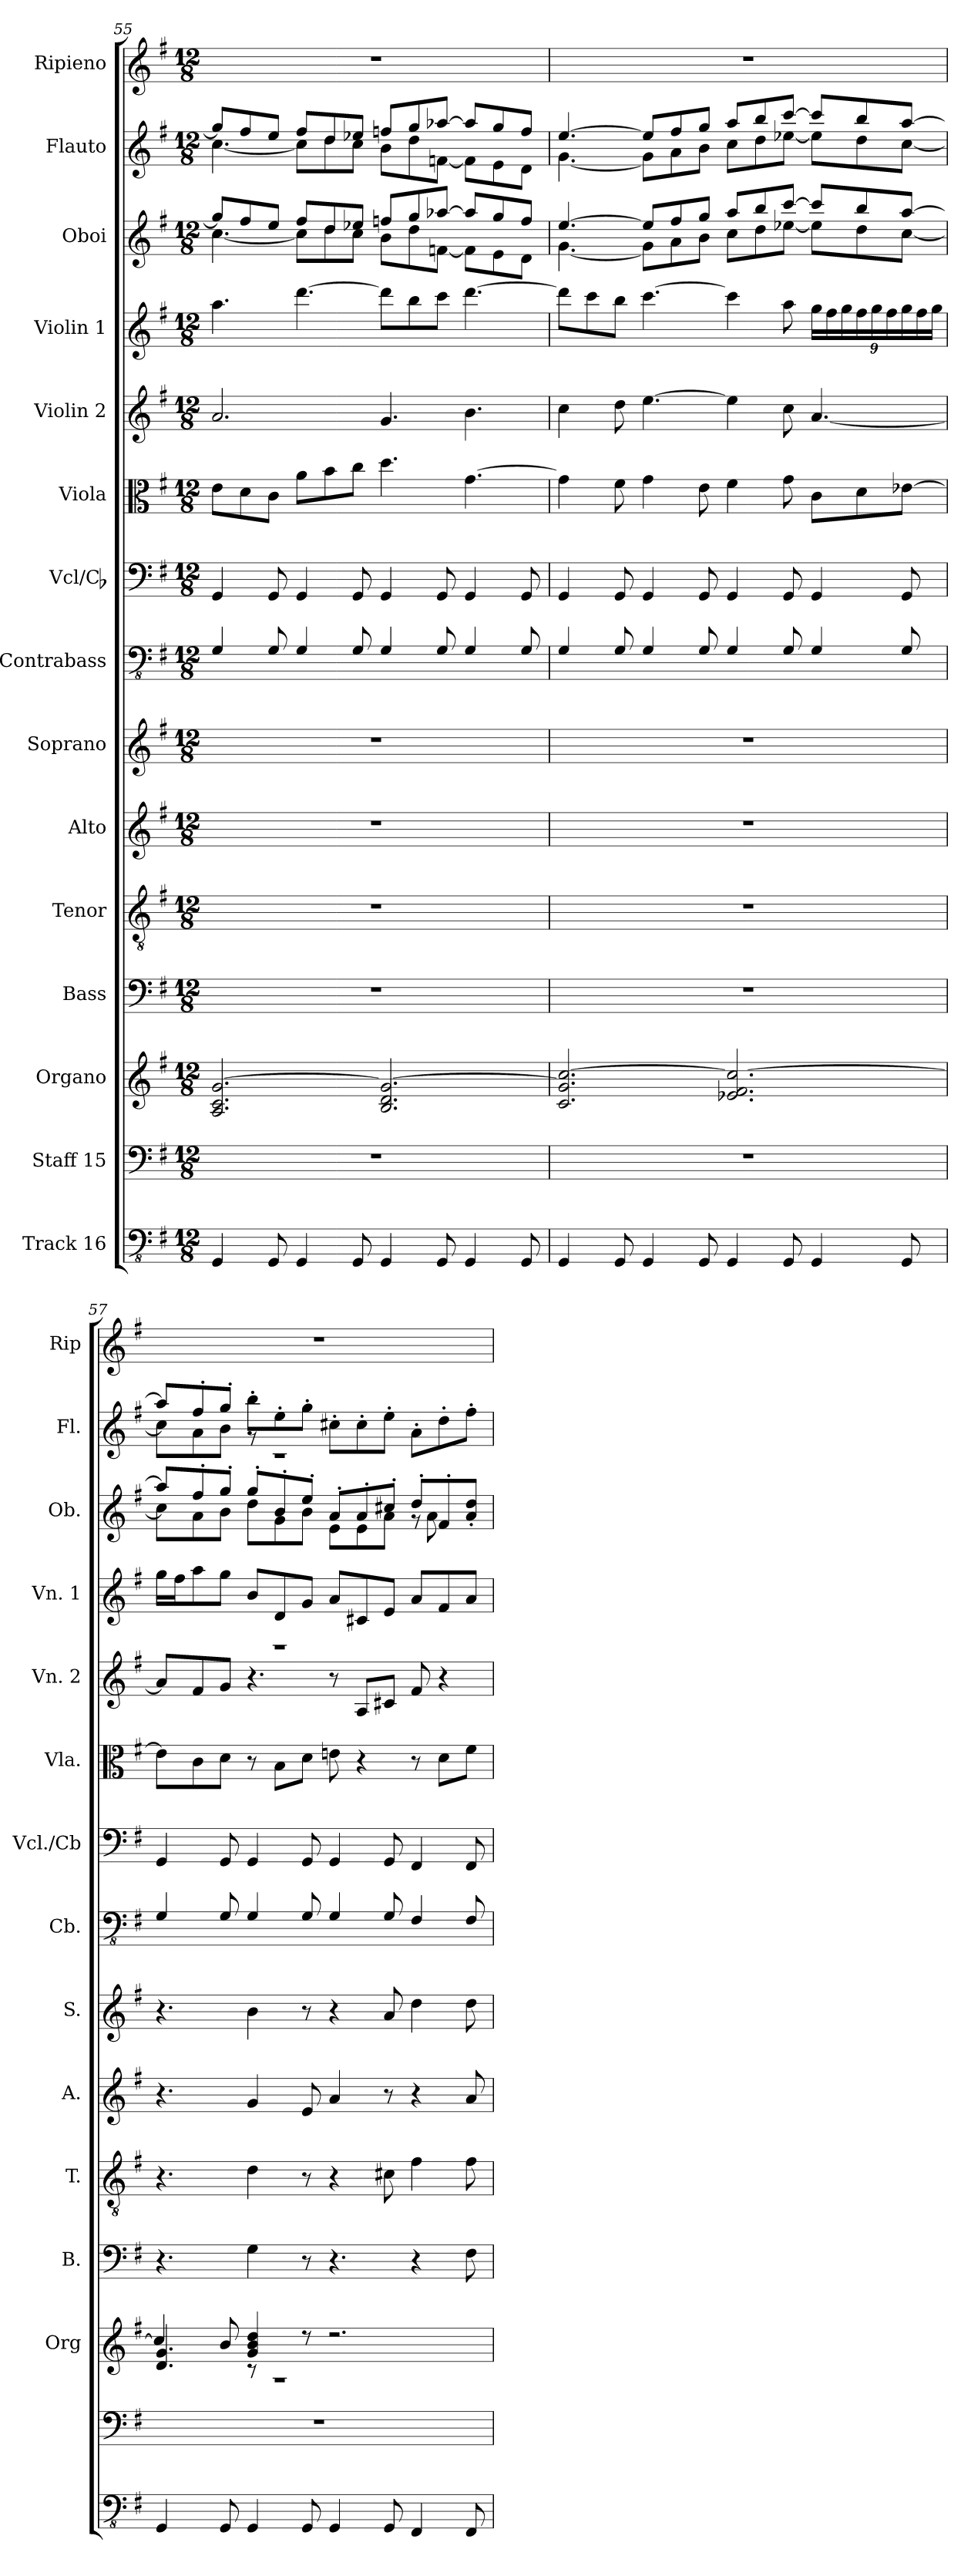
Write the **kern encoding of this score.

**kern	**kern	**kern	**kern	**kern	**kern	**kern	**kern	**kern	**kern	**kern	**kern	**kern	**kern	**kern
*part15	*part14	*part13	*part12	*part11	*part10	*part9	*part8	*part7	*part6	*part5	*part4	*part3	*part2	*part1
*staff15	*staff14	*staff13	*staff12	*staff11	*staff10	*staff9	*staff8	*staff7	*staff6	*staff5	*staff4	*staff3	*staff2	*staff1
*I"Track 16	*I"Staff 15	*I"Organo	*I"Bass	*I"Tenor	*I"Alto	*I"Soprano	*I"Contrabass	*I"Vcl/Cb	*I"Viola	*I"Violin 2	*I"Violin 1	*I"Oboi	*I"Flauto	*I"Ripieno
*	*	*I'Org	*I'B.	*I'T.	*I'A.	*I'S.	*I'Cb.	*I'Vcl./Cb	*I'Vla.	*I'Vn. 2	*I'Vn. 1	*I'Ob.	*I'Fl.	*I'Rip
*clefFv4	*clefF4	*clefG2	*clefF4	*clefGv2	*clefG2	*clefG2	*clefFv4	*clefF4	*clefC3	*clefG2	*clefG2	*clefG2	*clefG2	*clefG2
*	*	*	*	*	*	*	*ITrd7c12	*	*	*	*	*	*	*
*k[f#]	*k[f#]	*k[f#]	*k[f#]	*k[f#]	*k[f#]	*k[f#]	*k[f#]	*k[f#]	*k[f#]	*k[f#]	*k[f#]	*k[f#]	*k[f#]	*k[f#]
*M12/8	*M12/8	*M12/8	*M12/8	*M12/8	*M12/8	*M12/8	*M12/8	*M12/8	*M12/8	*M12/8	*M12/8	*M12/8	*M12/8	*M12/8
=55	=55	=55	=55	=55	=55	=55	=55	=55	=55	=55	=55	=55	=55	=55
*	*	*	*	*	*	*	*	*	*	*	*	*^	*^	*
4GGG/	1.r	2.A/ 2.c/ [2.g/	1.r	1.r	1.r	1.r	4GGG/	4GG/	8e\L	2.a/	4.aa\	8gg/L]	[4.cc\	8gg/L]	[4.cc\	1.r
.	.	.	.	.	.	.	.	.	8d\	.	.	8ff#/	.	8ff#/	.	.
8GGG/	.	.	.	.	.	.	8GGG/	8GG/	8c\J	.	.	8ee/J	.	8ee/J	.	.
4GGG/	.	.	.	.	.	.	4GGG/	4GG/	8a\L	.	[4.ddd\	8ff#/L	8cc\L]	8ff#/L	8cc\L]	.
.	.	.	.	.	.	.	.	.	8b\	.	.	8dd/	8dd\	8dd/	8dd\	.
8GGG/	.	.	.	.	.	.	8GGG/	8GG/	8cc\J	.	.	8ee-X/J	8cc\J	8ee-X/J	8cc\J	.
4GGG/	.	2.B/ 2.d/ 2.g/_	.	.	.	.	4GGG/	4GG/	4.dd\	4.g/	8ddd\L]	8ffn/L	8b\L	8ffn/L	8b\L	.
.	.	.	.	.	.	.	.	.	.	.	8bb\	8gg/	8dd\	8gg/	8dd\	.
8GGG/	.	.	.	.	.	.	8GGG/	8GG/	.	.	8ccc\J	[8aa-X/J	[8fn\J	[8aa-X/J	[8fn\J	.
4GGG/	.	.	.	.	.	.	4GGG/	4GG/	[4.g\	4.b\	[4.ddd\	8aa-/L]	8f\L]	8aa-/L]	8f\L]	.
.	.	.	.	.	.	.	.	.	.	.	.	8gg/	8e\	8gg/	8e\	.
8GGG/	.	.	.	.	.	.	8GGG/	8GG/	.	.	.	8ff/J	8d\J	8ff/J	8d\J	.
!!LO:PB:g=z
=56	=56	=56	=56	=56	=56	=56	=56	=56	=56	=56	=56	=56	=56	=56	=56	=56
4GGG/	1.r	2.c/ 2.g/] [2.cc/	1.r	1.r	1.r	1.r	4GGG/	4GG/	4g\]	4cc\	8ddd\L]	[4.ee/	[4.g\	[4.ee/	[4.g\	1.r
.	.	.	.	.	.	.	.	.	.	.	8ccc\	.	.	.	.	.
8GGG/	.	.	.	.	.	.	8GGG/	8GG/	8f#\	8dd\	8bb\J	.	.	.	.	.
4GGG/	.	.	.	.	.	.	4GGG/	4GG/	4g\	[4.ee\	[4.ccc\	8ee/L]	8g\L]	8ee/L]	8g\L]	.
.	.	.	.	.	.	.	.	.	.	.	.	8ff#/	8a\	8ff#/	8a\	.
8GGG/	.	.	.	.	.	.	8GGG/	8GG/	8e\	.	.	8gg/J	8b\J	8gg/J	8b\J	.
4GGG/	.	2.e-X/ 2.f#/ 2.cc/_	.	.	.	.	4GGG/	4GG/	4f#\	4ee\]	4ccc\]	8aa/L	8cc\L	8aa/L	8cc\L	.
.	.	.	.	.	.	.	.	.	.	.	.	8bb/	8dd\	8bb/	8dd\	.
8GGG/	.	.	.	.	.	.	8GGG/	8GG/	8g\	8cc\	8aa\	[8ccc/J	[8ee-X\J	[8ccc/J	[8ee-X\J	.
*	*	*	*	*	*	*	*	*	*	*	*Xbrackettup	*	*	*	*	*
4GGG/	.	.	.	.	.	.	4GGG/	4GG/	8c\L	[4.a/	24gg\LL	8ccc/L]	8ee-\L]	8ccc/L]	8ee-\L]	.
.	.	.	.	.	.	.	.	.	.	.	24ff#\	.	.	.	.	.
.	.	.	.	.	.	.	.	.	.	.	24gg\	.	.	.	.	.
.	.	.	.	.	.	.	.	.	8d\	.	24ff#\	8bb/	8dd\	8bb/	8dd\	.
.	.	.	.	.	.	.	.	.	.	.	24gg\	.	.	.	.	.
.	.	.	.	.	.	.	.	.	.	.	24ff#\	.	.	.	.	.
8GGG/	.	.	.	.	.	.	8GGG/	8GG/	[8e-X\J	.	24gg\	[8aa/J	[8cc\J	[8aa/J	[8cc\J	.
.	.	.	.	.	.	.	.	.	.	.	24ff#\	.	.	.	.	.
.	.	.	.	.	.	.	.	.	.	.	24gg\JJ	.	.	.	.	.
=57	=57	=57	=57	=57	=57	=57	=57	=57	=57	=57	=57	=57	=57	=57	=57	=57
*	*	*^	*	*	*	*	*	*	*	*	*^	*	*	*	*	*
4GGG/	1.r	4.d/ 4.g/	4cc/]	4.r	4.r	4.r	4.r	4GGG/	4GG/	8e-\L]	8a/L]	16gg\LL	2ryy	8aa/L]	8cc\L]	8aa/L]	8cc\L]	1.r
.	.	.	.	.	.	.	.	.	.	.	.	16ff#\J	.	.	.	.	.	.
.	.	.	.	.	.	.	.	.	.	8c\	8f#/	8aa\	.	8ff#'/	8a\	8ff#'/	8a\	.
8GGG/	.	.	8b/	.	.	.	.	8GGG/	8GG/	8d\J	8g/J	8gg\J	.	8gg'/J	8b\J	8gg'/J	8b\J	.
4GGG/	.	4g/ 4b/ 4dd/	8r	4G\	4d\	4g/	4b\	4GGG/	4GG/	8r	4.r	8b/L	.	8gg'/L	8dd\L	8bb'\L	8r	.
.	.	.	1r	.	.	.	.	.	.	8B\L	.	8d/	1r	8b'/	8g\	8ee'\	1r	.
8GGG/	.	8r	.	8r	8r	8e/	8r	8GGG/	8GG/	8d\J	.	8g/J	.	8ee'/J	8b\J	8gg'\J	.	.
4GGG/	.	2.r	.	4.r	4r	4a/	4r	4GGG/	4GG/	8en\	8r	8a/L	.	8a'/L	8e\L	8cc#X'\L	.	.
.	.	.	.	.	.	.	.	.	.	4r	8A/L	8c#X/	.	8a'/	8e\	8cc#'\	.	.
8GGG/	.	.	.	.	8c#X\	8r	8a/	8GGG/	8GG/	.	8c#X/J	8e/J	.	8cc#X'/J	8a\J	8ee'\J	.	.
4FFF#/	.	.	.	4r	4f#\	4r	4dd\	4FFF#/	4FF#/	8r	8f#/	8a/L	.	8dd'/L	8r	8a'\L	.	.
.	.	.	.	.	.	.	.	.	.	8d\L	4r	8f#/	.	8f#'/	8a\	8dd'\	.	.
8FFF#/	.	.	.	8F#\	8f#\	8a/	8dd\	8FFF#/	8FF#/	8f#\J	.	8a/J	.	8a/' 8dd/'J	8ryy	8ff#'\J	.	.
*	*	*	*	*	*	*	*	*	*	*	*	*v	*v	*	*	*v	*v	*
*	*	*v	*v	*	*	*	*	*	*	*	*	*	*v	*v	*	*
=	=	=	=	=	=	=	=	=	=	=	=	=	=	=
*-	*-	*-	*-	*-	*-	*-	*-	*-	*-	*-	*-	*-	*-	*-
